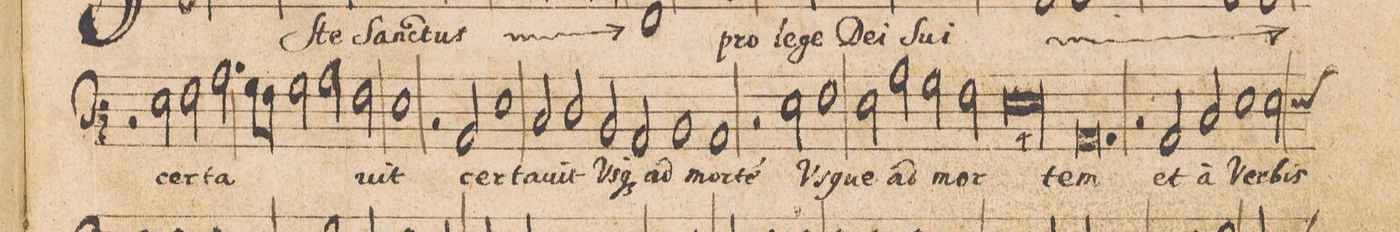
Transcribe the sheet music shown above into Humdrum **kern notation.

**kern	**text
*I"BASSVS.	*
*clefF3	*
*k[]	*
*met(C|)	*
*M2/1	*
2r	.
2G\	cer-
=16-	=16-
2A\	.
2.c\	-ta-
8B\L	.
8A\J	.
2B\	.
=17-	=17-
2c\	.
2A\	.
1G	-uit
=18-	=18-
2r	.
2C/	cer-
1G	-ta-
=19-	=19-
2E/	-uit
2F/	Vs-
2D/	-q(ue)
2C/	ad
=20-	=20-
1D	mor-
1C	-t(em)
=21-	=21-
2r	.
2G\	Vs-
1A	-que
=22-	=22-
2G\	ad
2c\	mor-
2B\	.
2A\	.
=23-	=23-
00G	.
=24-	=24-
=25-	=25-
0.C	-tem
=26-	=26-
2r	.
2C/	et
=27-	=27-
2E/	ā
1G	Ver-
2G\	-bis
*custos:G	*
=28-	=28-
*-	*-
